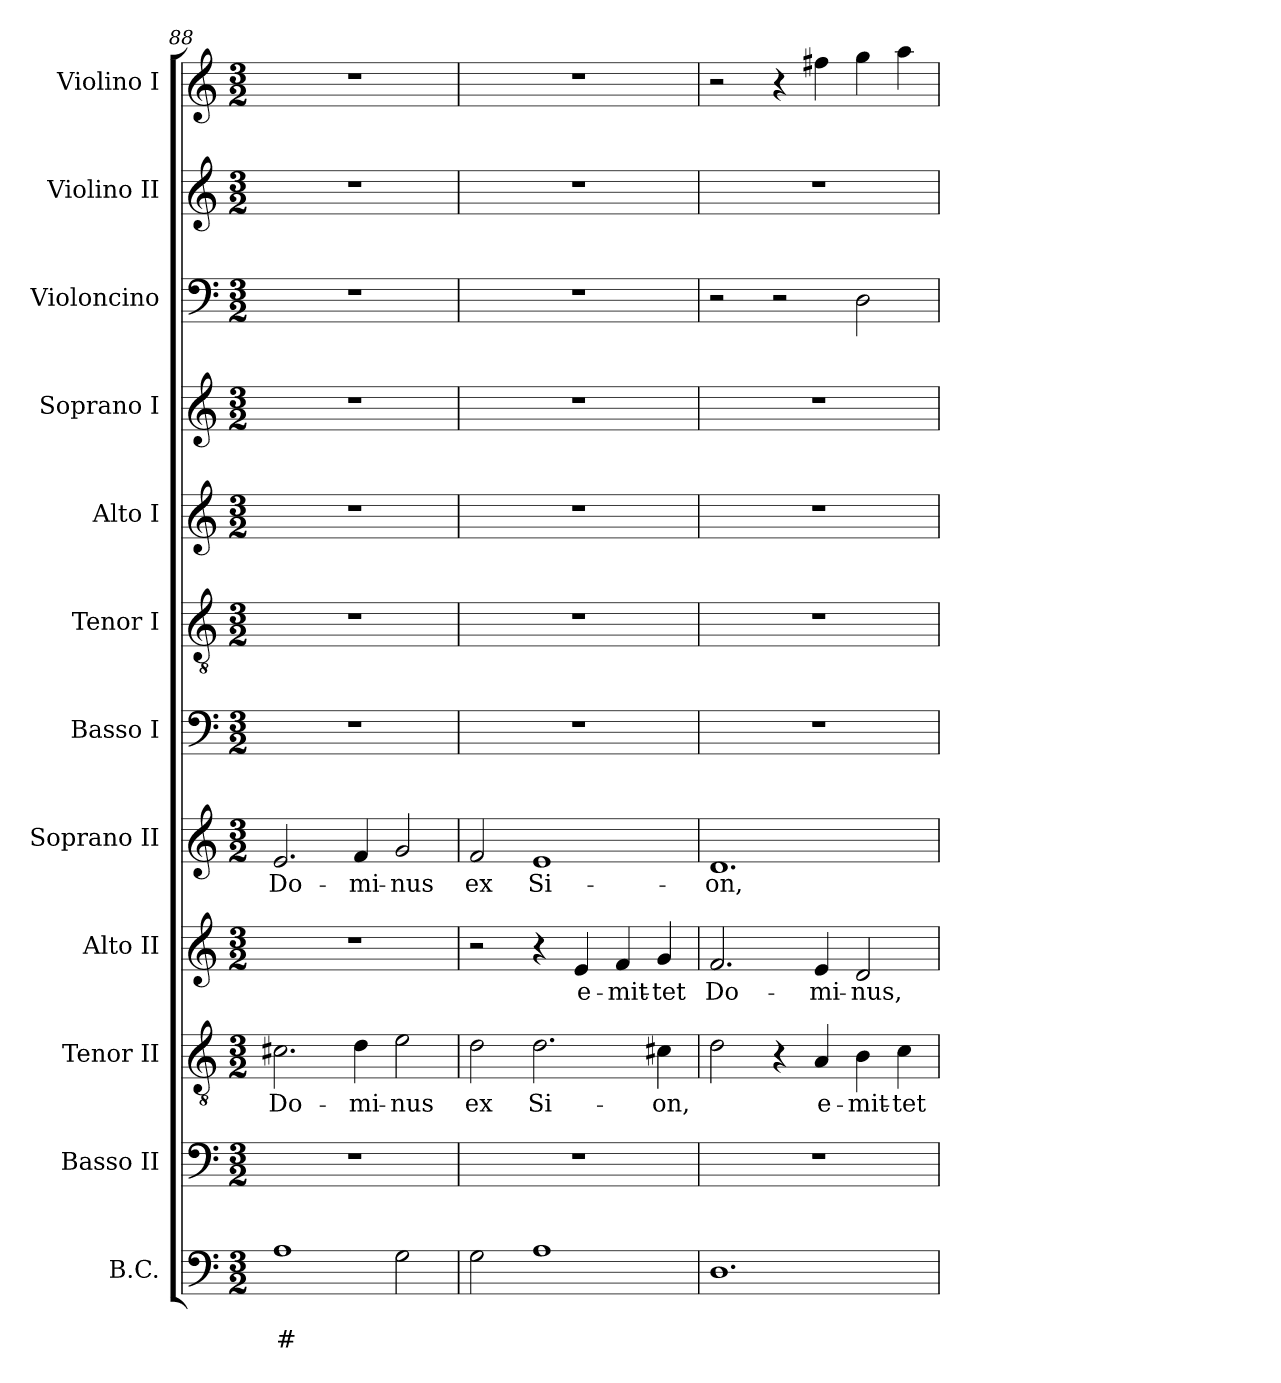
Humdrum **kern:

**kern	**text	**text	**kern	**kern	**text	**kern	**text	**kern	**text	**kern	**kern	**kern	**kern	**kern	**kern	**kern
*part12	*part12	*part12	*part11	*part10	*part10	*part9	*part9	*part8	*part8	*part7	*part6	*part5	*part4	*part3	*part2	*part1
*staff12	*staff12	*staff12	*staff11	*staff10	*staff10	*staff9	*staff9	*staff8	*staff8	*staff7	*staff6	*staff5	*staff4	*staff3	*staff2	*staff1
*I"B.C.	*	*	*I"Basso II	*I"Tenor II	*	*I"Alto II	*	*I"Soprano II	*	*I"Basso I	*I"Tenor I	*I"Alto I	*I"Soprano I	*I"Violoncino	*I"Violino II	*I"Violino I
*I'BC	*	*	*I'B 2	*I'T 2	*	*I'A 2	*	*I'S 2	*	*I'B 1	*I'T 1	*I'A 1	*I'S 1	*I'Vc.	*I'Vln. II	*I'Vln. I
*clefF4	*	*	*clefF4	*clefGv2	*	*clefG2	*	*clefG2	*	*clefF4	*clefGv2	*clefG2	*clefG2	*clefF4	*clefG2	*clefG2
*k[]	*	*	*k[]	*k[]	*	*k[]	*	*k[]	*	*k[]	*k[]	*k[]	*k[]	*k[]	*k[]	*k[]
*C:	*	*	*C:	*C:	*	*C:	*	*C:	*	*C:	*C:	*C:	*C:	*C:	*C:	*C:
*M3/2	*	*	*M3/2	*M3/2	*	*M3/2	*	*M3/2	*	*M3/2	*M3/2	*M3/2	*M3/2	*M3/2	*M3/2	*M3/2
=88	=88	=88	=88	=88	=88	=88	=88	=88	=88	=88	=88	=88	=88	=88	=88	=88
!	!	!LO:LY:b	!	!	!	!	!	!	!	!	!	!	!	!	!	!
!	!	!	!	!	!LO:LY:b	!	!	!	!	!	!	!	!	!	!	!
!	!	!	!	!	!	!	!	!	!LO:LY:b	!	!	!	!	!	!	!
1A	.	#	1.r	2.c#X\	Do-	1.r	.	2.e/	Do-	1.r	1.r	1.r	1.r	1.r	1.r	1.r
!	!	!	!	!	!LO:LY:b	!	!	!	!	!	!	!	!	!	!	!
!	!	!	!	!	!	!	!	!	!LO:LY:b	!	!	!	!	!	!	!
.	.	.	.	4d\	-mi-	.	.	4f/	-mi-	.	.	.	.	.	.	.
!	!	!	!	!	!LO:LY:b	!	!	!	!	!	!	!	!	!	!	!
!	!	!	!	!	!	!	!	!	!LO:LY:b	!	!	!	!	!	!	!
2G\	.	.	.	2e\	-nus	.	.	2g/	-nus	.	.	.	.	.	.	.
=89	=89	=89	=89	=89	=89	=89	=89	=89	=89	=89	=89	=89	=89	=89	=89	=89
*^	*	*	*	*	*	*	*	*	*	*	*	*	*	*	*	*
!	!	!	!	!	!	!LO:LY:b	!	!	!	!	!	!	!	!	!	!	!
!	!	!	!	!	!	!	!	!	!	!LO:LY:b	!	!	!	!	!	!	!
2G\	2ryy	.	.	1.r	2d\	ex	2r	.	2f/	ex	1.r	1.r	1.r	1.r	1.r	1.r	1.r
!	!	!	!	!	!	!LO:LY:b	!	!	!	!	!	!	!	!	!	!	!
!	!	!	!	!	!	!	!	!	!	!LO:LY:b	!	!	!	!	!	!	!
1A	2ryy	.	.	.	2.d\	Si-	4r	.	1e	Si-	.	.	.	.	.	.	.
!	!	!	!	!	!	!	!	!LO:LY:b	!	!	!	!	!	!	!	!	!
.	.	.	.	.	.	.	4e/	e-	.	.	.	.	.	.	.	.	.
!	!	!	!	!	!	!	!	!LO:LY:b	!	!	!	!	!	!	!	!	!
.	2ryy	.	.	.	.	.	4f/	-mit-	.	.	.	.	.	.	.	.	.
!	!	!	!	!	!	!LO:LY:b	!	!	!	!	!	!	!	!	!	!	!
!	!	!	!	!	!	!	!	!LO:LY:b	!	!	!	!	!	!	!	!	!
.	.	.	.	.	4c#X\	-on,	4g/	-tet	.	.	.	.	.	.	.	.	.
*v	*v	*	*	*	*	*	*	*	*	*	*	*	*	*	*	*	*
!!LO:PB:g=z
=90	=90	=90	=90	=90	=90	=90	=90	=90	=90	=90	=90	=90	=90	=90	=90	=90
!	!	!	!	!	!	!	!LO:LY:b	!	!	!	!	!	!	!	!	!
!	!	!	!	!	!	!	!	!	!LO:LY:b	!	!	!	!	!	!	!
1.D	.	.	1.r	2d\	.	2.f/	Do-	1.d	-on,	1.r	1.r	1.r	1.r	2r	1.r	2r
.	.	.	.	4r	.	.	.	.	.	.	.	.	.	2r	.	4r
!	!	!	!	!	!LO:LY:b	!	!	!	!	!	!	!	!	!	!	!
!	!	!	!	!	!	!	!LO:LY:b	!	!	!	!	!	!	!	!	!
.	.	.	.	4A/	e-	4e/	-mi-	.	.	.	.	.	.	.	.	4ff#X\
!	!	!	!	!	!LO:LY:b	!	!	!	!	!	!	!	!	!	!	!
!	!	!	!	!	!	!	!LO:LY:b	!	!	!	!	!	!	!	!	!
.	.	.	.	4B\	-mit-	2d/	-nus,	.	.	.	.	.	.	2D\	.	4gg\
!	!	!	!	!	!LO:LY:b	!	!	!	!	!	!	!	!	!	!	!
.	.	.	.	4c\	-tet	.	.	.	.	.	.	.	.	.	.	4aa\
=	=	=	=	=	=	=	=	=	=	=	=	=	=	=	=	=
*-	*-	*-	*-	*-	*-	*-	*-	*-	*-	*-	*-	*-	*-	*-	*-	*-
